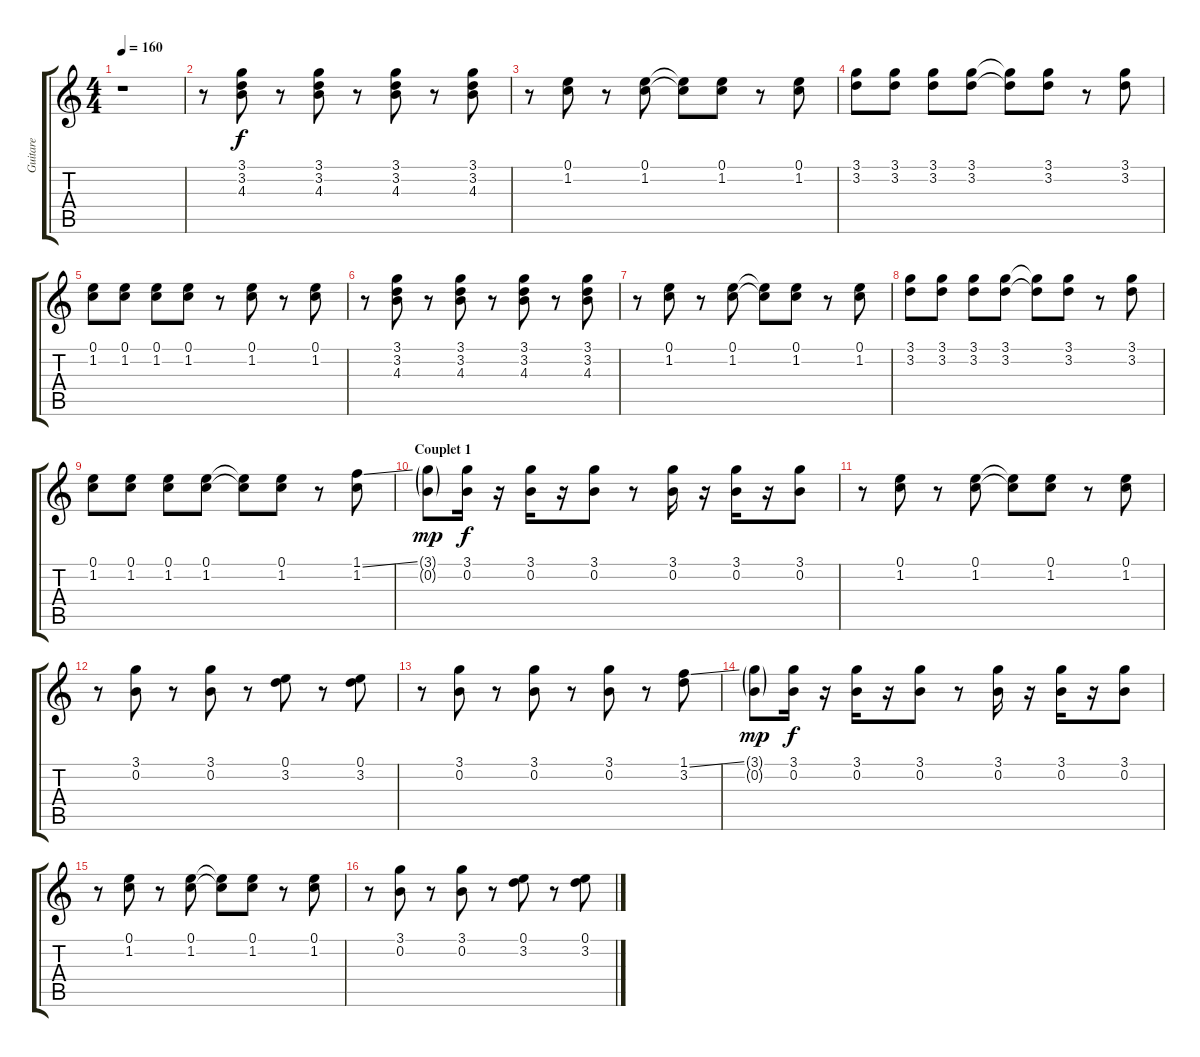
\track ("Guitare" "Guitare") {instrument distortionguitar}
\staff {score tabs}
\tuning (E4 B3 G3 D3 A2 E2) {hide}
\ts (4 4)
\tempo 160
\clef g2
\ks c
r.1{dy f instrument distortionguitar} |
r.8 (3.1 3.2 4.3).8 r.8 (3.1 3.2 4.3).8 r.8 (3.1 3.2 4.3).8 r.8 (3.1 3.2 4.3).8 |
r.8 (0.1 1.2).8 r.8 (0.1 1.2).8 (0.1{t} 1.2{t}).8 (0.1 1.2).8 r.8 (0.1 1.2).8 |
(3.1 3.2).8 (3.1 3.2).8 (3.1 3.2).8 (3.1 3.2).8 (3.1{t} 3.2{t}).8 (3.1 3.2).8 r.8 (3.1 3.2).8 |
(0.1 1.2).8 (0.1 1.2).8 (0.1 1.2).8 (0.1 1.2).8 r.8 (0.1 1.2).8 r.8 (0.1 1.2).8 |
r.8 (3.1 3.2 4.3).8 r.8 (3.1 3.2 4.3).8 r.8 (3.1 3.2 4.3).8 r.8 (3.1 3.2 4.3).8 |
r.8 (0.1 1.2).8 r.8 (0.1 1.2).8 (0.1{t} 1.2{t}).8 (0.1 1.2).8 r.8 (0.1 1.2).8 |
(3.1 3.2).8 (3.1 3.2).8 (3.1 3.2).8 (3.1 3.2).8 (3.1{t} 3.2{t}).8 (3.1 3.2).8 r.8 (3.1 3.2).8 |
(0.1 1.2).8 (0.1 1.2).8 (0.1 1.2).8 (0.1 1.2).8 (0.1{t} 1.2{t}).8 (0.1 1.2).8 r.8 (1.1{ss} 1.2).8 |
\section ("" "Couplet 1")
(3.1{g} 0.2{g}).8{dy mp} (3.1 0.2).16{dy f} r.16 (3.1 0.2).16 r.16 (3.1 0.2).8 r.8 (3.1 0.2).16 r.16 (3.1 0.2).16 r.16 (3.1 0.2).8 |
r.8 (0.1 1.2).8 r.8 (0.1 1.2).8 (0.1{t} 1.2{t}).8 (0.1 1.2).8 r.8 (0.1 1.2).8 |
r.8 (3.1 0.2).8 r.8 (3.1 0.2).8 r.8 (0.1 3.2).8 r.8 (0.1 3.2).8 |
r.8 (3.1 0.2).8 r.8 (3.1 0.2).8 r.8 (3.1 0.2).8 r.8 (1.1{ss} 3.2).8 |
(3.1{g} 0.2{g}).8{dy mp} (3.1 0.2).16{dy f} r.16 (3.1 0.2).16 r.16 (3.1 0.2).8 r.8 (3.1 0.2).16 r.16 (3.1 0.2).16 r.16 (3.1 0.2).8 |
r.8 (0.1 1.2).8 r.8 (0.1 1.2).8 (0.1{t} 1.2{t}).8 (0.1 1.2).8 r.8 (0.1 1.2).8 |
r.8 (3.1 0.2).8 r.8 (3.1 0.2).8 r.8 (0.1 3.2).8 r.8 (0.1 3.2).8
